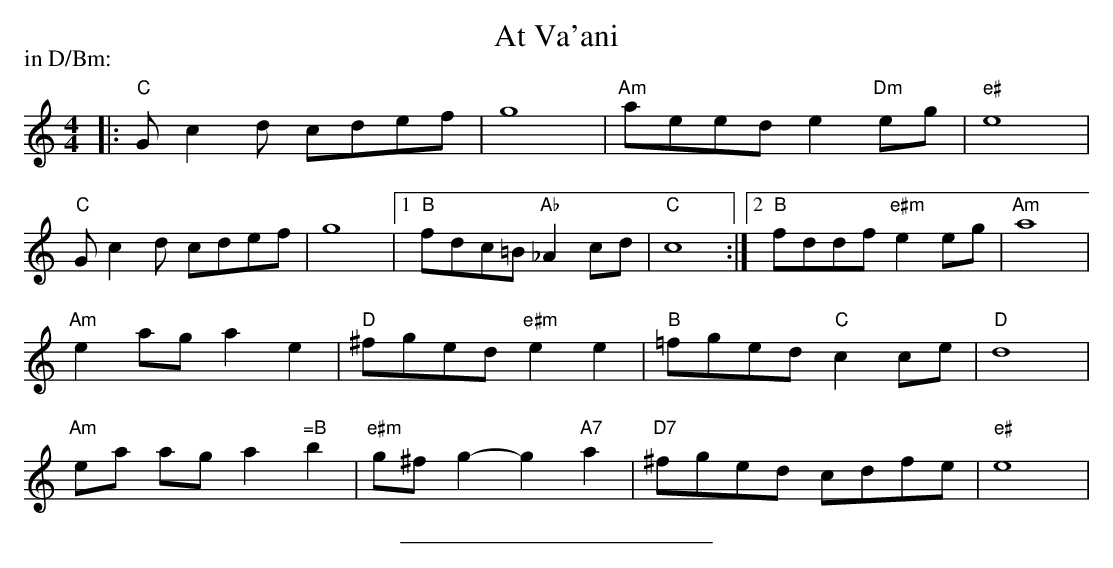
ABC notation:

X:1
T:At Va'ani
M:4/4
L:1/8
P: in D/Bm:
K:C
|: "C" G c2 d cdef | g8 | "Am" aeed e2 "Dm" eg | "e#" e8 |
"C" G c2 d cdef | g8 |1 "B" fdc=B "Ab" _A2 cd | "C" c8 :|2 "B" fddf "e#m" e2 eg | "Am" a8 |
"Am" e2 ag a2 e2 |"D" ^fged "e#m" e2 e2 | "B" =fged "C" c2 ce | "D" d8 |
"Am" ea ag a2 "=B" b2 | "e#m" g^f g2-g2 "A7" a2 | "D7" ^fged cdfe | "e#" e8 |
